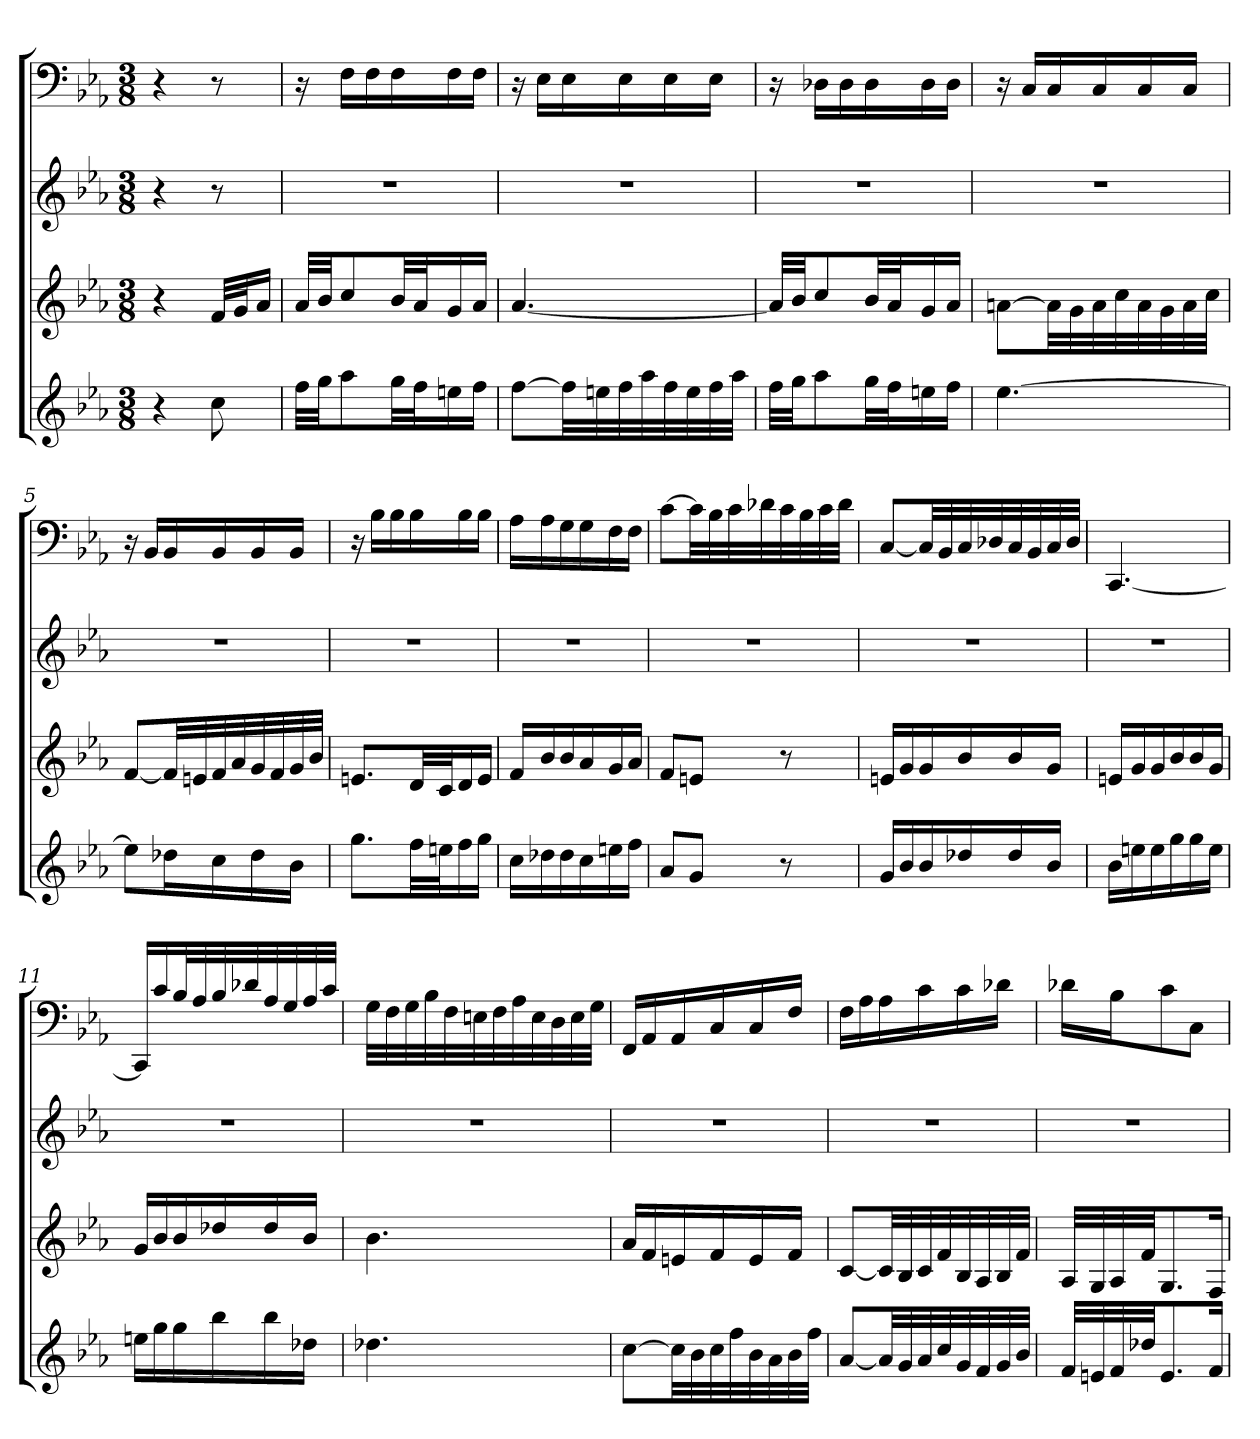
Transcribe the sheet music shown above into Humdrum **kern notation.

**kern	**kern	**kern	**kern
*part4	*part3	*part2	*part1
*staff4	*staff3	*staff2	*staff1
*clefG2	*clefG2	*clefG2	*clefF4
*k[b-e-a-]	*k[b-e-a-]	*k[b-e-a-]	*k[b-e-a-]
*c:	*c:	*c:	*c:
*M3/8	*M3/8	*M3/8	*M3/8
=	=	=	=
4r	4r	4r	4r
8cc	32f/LLL	8r	8r
.	32g/J	.	.
.	16a-/JJ	.	.
=1	=1	=1	=1
32ff\LLL	32a-/LLL	4.r	16r
32gg\JJ	32b-/JJ	.	.
8aa-\	8cc/	.	16F\LL
.	.	.	16F\
32gg\LL	32b-/LL	.	16F\
32ff\J	32a-/J	.	.
16een\	16g/	.	16F\
16ff\JJ	16a-/JJ	.	16F\JJ
=2	=2	=2	=2
[8ff\L	[4.a-	4.r	16r
.	.	.	16E-\LL
32ff\LL]	.	.	16E-\
32een\	.	.	.
32ff\	.	.	16E-\
32aa-\	.	.	.
32ff\	.	.	16E-\
32ee\	.	.	.
32ff\	.	.	16E-\JJ
32aa-\JJJ	.	.	.
=3	=3	=3	=3
32ff\LLL	32a-/LLL]	4.r	16r
32gg\JJ	32b-/JJ	.	.
8aa-\	8cc/	.	16D-X\LL
.	.	.	16D-\
32gg\LL	32b-/LL	.	16D-\
32ff\J	32a-/J	.	.
16een\	16g/	.	16D-\
16ff\JJ	16a-/JJ	.	16D-\JJ
=4	=4	=4	=4
[4.ee-	[8an\L	4.r	16r
.	.	.	16C/LL
.	32a\LL]	.	16C/
.	32g\	.	.
.	32a\	.	16C/
.	32cc\	.	.
.	32a\	.	16C/
.	32g\	.	.
.	32a\	.	16C/JJ
.	32cc\JJJ	.	.
=5	=5	=5	=5
8ee-\L]	[8f/L	4.r	16r
.	.	.	16BB-/LL
16dd-X\L	32f/LL]	.	16BB-/
.	32en/	.	.
16cc\	32f/	.	16BB-/
.	32a-/	.	.
16dd-\	32g/	.	16BB-/
.	32f/	.	.
16b-\JJ	32g/	.	16BB-/JJ
.	32b-/JJJ	.	.
=6	=6	=6	=6
8.gg\L	8.en/L	4.r	16r
.	.	.	16B-\LL
.	.	.	16B-\
32ff\LL	32d/LL	.	16B-\
32een\J	32c/J	.	.
16ff\	16d/	.	16B-\
16gg\JJ	16e/JJ	.	16B-\JJ
=7	=7	=7	=7
16cc\LL	16f/LL	4.r	16A-\LL
16dd-X\	16b-/	.	16A-\
16dd-\	16b-/	.	16G\
16cc\	16a-/	.	16G\
16een\	16g/	.	16F\
16ff\JJ	16a-/JJ	.	16F\JJ
=8	=8	=8	=8
8a-/L	8f/L	4.r	[8c\L
8g/J	8en/J	.	32c\LL]
.	.	.	32B-\
.	.	.	32c\
.	.	.	32d-X\
8r	8r	.	32c\
.	.	.	32B-\
.	.	.	32c\
.	.	.	32d-\JJJ
=9	=9	=9	=9
16g/LL	16en/LL	4.r	[8C/L
16b-/	16g/	.	.
16b-/	16g/	.	32C/LL]
.	.	.	32BB-/
16dd-X/	16b-/	.	32C/
.	.	.	32D-X/
16dd-/	16b-/	.	32C/
.	.	.	32BB-/
16b-/JJ	16g/JJ	.	32C/
.	.	.	32D-/JJJ
=10	=10	=10	=10
16b-\LL	16en/LL	4.r	[4.CC
16een\	16g/	.	.
16ee\	16g/	.	.
16gg\	16b-/	.	.
16gg\	16b-/	.	.
16ee\JJ	16g/JJ	.	.
=11	=11	=11	=11
16een\LL	16g/LL	4.r	16CC/LL]
16gg\	16b-/	.	16c/
16gg\	16b-/	.	32B-/L
.	.	.	32A-/
16bb-\	16dd-X/	.	32B-/
.	.	.	32d-X/
16bb-\	16dd-/	.	32A-/
.	.	.	32G/
16dd-X\JJ	16b-/JJ	.	32A-/
.	.	.	32c/JJJ
=12	=12	=12	=12
4.dd-X	4.b-	4.r	32G\LLL
.	.	.	32F\
.	.	.	32G\
.	.	.	32B-\
.	.	.	32F\
.	.	.	32En\
.	.	.	32F\
.	.	.	32A-\
.	.	.	32E\
.	.	.	32D\
.	.	.	32E\
.	.	.	32G\JJJ
=13	=13	=13	=13
[8cc\L	16a-/LL	4.r	16FF/LL
.	16f/	.	16AA-/
32cc\LL]	16en/	.	16AA-/
32b-\	.	.	.
32cc\	16f/	.	16C/
32ff\	.	.	.
32b-\	16e/	.	16C/
32a-\	.	.	.
32b-\	16f/JJ	.	16F/JJ
32ff\JJJ	.	.	.
=14	=14	=14	=14
[8a-/L	[8c/L	4.r	16F\LL
.	.	.	16A-\
32a-/LL]	32c/LL]	.	16A-\
32g/	32B-/	.	.
32a-/	32c/	.	16c\
32cc/	32f/	.	.
32g/	32B-/	.	16c\
32f/	32A-/	.	.
32g/	32B-/	.	16d-X\JJ
32b-/JJJ	32f/JJJ	.	.
=15	=15	=15	=15
32f/LLL	32A-/LLL	4.r	16d-X\LL
32en/	32G/	.	.
32f/	32A-/	.	16B-\J
32dd-X/JJ	32f/JJ	.	.
8.e/	8.G/	.	8c\
.	.	.	8C\J
16f/Jk	16F/Jk	.	.
=	=	=	=
*-	*-	*-	*-
